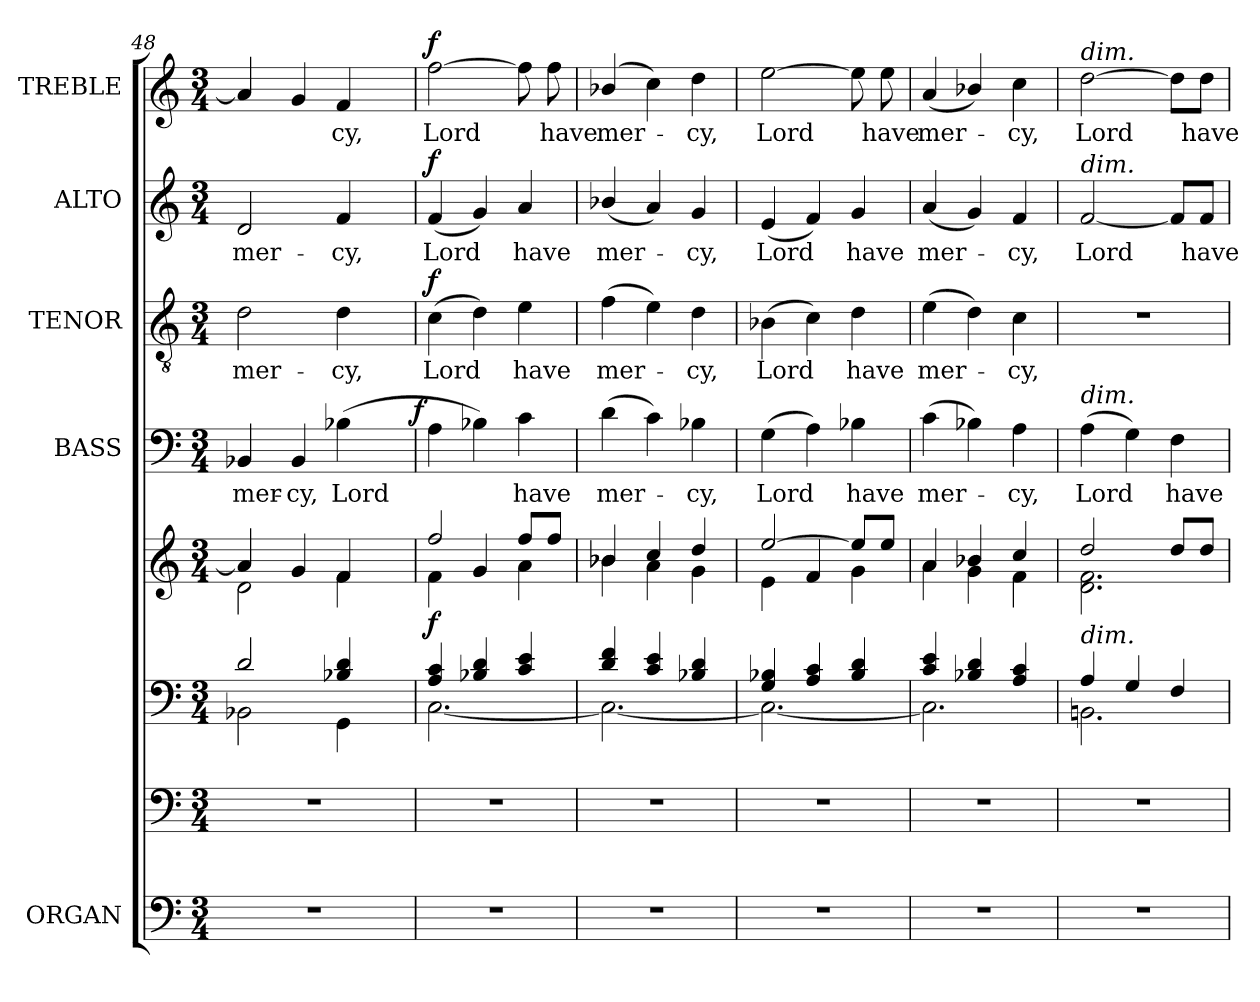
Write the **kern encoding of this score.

**kern	**kern	**kern	**kern	**dynam	**kern	**text	**dynam	**kern	**text	**dynam	**kern	**text	**dynam	**kern	**text	**dynam
*part5	*part5	*part5	*part5	*part5	*part4	*part4	*part4	*part3	*part3	*part3	*part2	*part2	*part2	*part1	*part1	*part1
*staff8	*staff7	*staff6	*staff5	*staff5/6/7/8	*staff4	*staff4	*staff4	*staff3	*staff3	*staff3	*staff2	*staff2	*staff2	*staff1	*staff1	*staff1
*I"ORGAN	*	*	*	*	*I"BASS	*	*	*I"TENOR	*	*	*I"ALTO	*	*	*I"TREBLE	*	*
*I'Org.	*	*	*	*	*I'B.	*	*	*I'T.	*	*	*I'A.	*	*	*	*	*
*clefF4	*clefF4	*clefF4	*clefG2	*	*clefF4	*	*	*clefGv2	*	*	*clefG2	*	*	*clefG2	*	*
*	*	*	*	*	*	*	*	*ITrd7c12	*	*	*	*	*	*	*	*
*k[]	*k[]	*k[]	*k[]	*	*k[]	*	*	*k[]	*	*	*k[]	*	*	*k[]	*	*
*C:	*C:	*C:	*C:	*	*C:	*	*	*C:	*	*	*C:	*	*	*C:	*	*
*M3/4	*M3/4	*M3/4	*M3/4	*	*M3/4	*	*	*M3/4	*	*	*M3/4	*	*	*M3/4	*	*
=48	=48	=48	=48	=48	=48	=48	=48	=48	=48	=48	=48	=48	=48	=48	=48	=48
!LO:N:vis=1	!LO:N:vis=1	!	!	!	!	!	!	!	!	!	!	!	!	!	!	!
*	*	*^	*^	*	*	*	*	*	*	*	*	*	*	*	*	*
!	!	!	!	!	!	!	!	!LO:LY:b:color=#000000	!	!	!	!	!	!	!	!	!	!
!	!	!	!	!	!	!	!	!	!	!	!LO:LY:b:color=#000000	!	!	!	!	!	!	!
!	!	!	!	!	!	!	!	!	!	!	!	!	!	!LO:LY:b:color=#000000	!	!	!	!
*	*	*	*	*	*	*	*^	*	*	*	*	*	*	*	*	*	*	*
2.r	2.r	2di/	2BB-i\	4ai/]	2di\	.	4BB-i/	2ryy	mer-	.	2Di\	mer-	.	2di/	mer-	.	4ai/]	.	.
!	!	!	!	!	!	!	!	!	!LO:LY:b:color=#000000	!	!	!	!	!	!	!	!	!	!
.	.	.	.	4gi/	.	.	4BB-i/	.	-cy,	.	.	.	.	.	.	.	4gi/	.	.
!	!	!	!	!	!	!	!	!	!LO:LY:b:color=#000000	!	!	!	!	!	!	!	!	!	!
!	!	!	!	!	!	!	!	!	!	!	!	!LO:LY:b:color=#000000	!	!	!	!	!	!	!
!	!	!	!	!	!	!	!	!	!	!	!	!	!	!	!LO:LY:b:color=#000000	!	!	!	!
!	!	!	!	!	!	!	!	!	!	!	!	!	!	!	!	!	!	!LO:LY:b:color=#000000	!
.	.	4B-i/ 4di	4GGi\	4fi/	4fi\	.	(4B-i\	8ryy	Lord	.	4Di\	-cy,	.	4fi/	-cy,	.	4fi/	-cy,	.
.	.	.	.	.	.	.	.	16ryy	.	.	.	.	.	.	.	.	.	.	.
.	.	.	.	.	.	.	.	32ryy	.	.	.	.	.	.	.	.	.	.	.
.	.	.	.	.	.	.	.	64ryy	.	.	.	.	.	.	.	.	.	.	.
.	.	.	.	.	.	.	.	128...ryy	.	.	.	.	.	.	.	.	.	.	.
.	.	.	.	.	.	.	.	1024ryy	.	f	.	.	.	.	.	.	.	.	.
=49	=49	=49	=49	=49	=49	=49	=49	=49	=49	=49	=49	=49	=49	=49	=49	=49	=49	=49	=49
!LO:N:vis=1	!LO:N:vis=1	!	!	!	!	!	!	!	!	!	!	!	!	!	!	!	!	!	!
*	*	*	*	*	*	*	*v	*v	*	*	*	*	*	*	*	*	*	*	*
*	*	*	*	*	*	*	*^	*	*	*	*	*	*	*	*	*	*	*
!	!	!	!	!	!	!	!	!	!	!	!	!LO:LY:b:color=#000000	!	!	!	!	!	!	!
*	*	*	*	*	*	*	*v	*v	*	*	*	*	*	*	*	*	*	*	*
*	*	*	*	*	*	*	*^	*	*	*	*	*	*	*	*	*	*	*
!	!	!	!	!	!	!	!	!	!	!	!	!	!	!	!LO:LY:b:color=#000000	!	!	!	!
*	*	*	*	*	*	*	*v	*v	*	*	*	*	*	*	*	*	*	*	*
*	*	*	*	*	*	*	*^	*	*	*	*	*	*	*	*	*	*	*
!	!	!	!	!	!	!	!	!	!	!	!	!	!	!	!	!	!	!LO:LY:b:color=#000000	!
*	*	*	*	*	*	*	*v	*v	*	*	*	*	*	*	*	*	*	*	*
2.r	2.r	4Ai/ 4ci	[2.Ci\	2ffi/	4fi\	f	4Ai\	.	.	(4Ci\	Lord	f	(4fi/	Lord	f	[2ffi\	Lord	f
.	.	4B-i/ 4di	.	.	4gi/	.	4B-i\)	.	.	4Di\)	.	.	4gi/)	.	.	.	.	.
!	!	!	!	!	!	!	!	!LO:LY:b:color=#000000	!	!	!	!	!	!	!	!	!	!
!	!	!	!	!	!	!	!	!	!	!	!LO:LY:b:color=#000000	!	!	!	!	!	!	!
!	!	!	!	!	!	!	!	!	!	!	!	!	!	!LO:LY:b:color=#000000	!	!	!	!
.	.	4ci/ 4ei	.	8ffi/L	4ai\	.	4ci\	have	.	4Ei\	have	.	4ai/	have	.	8ffi\]	.	.
!	!	!	!	!	!	!	!	!	!	!	!	!	!	!	!	!	!LO:LY:b:color=#000000	!
.	.	.	.	8ffi/J	.	.	.	.	.	.	.	.	.	.	.	8ffi\	have	.
=50	=50	=50	=50	=50	=50	=50	=50	=50	=50	=50	=50	=50	=50	=50	=50	=50	=50	=50
!LO:N:vis=1	!LO:N:vis=1	!	!	!	!	!	!	!	!	!	!	!	!	!	!	!	!	!
!	!	!	!	!	!	!	!	!LO:LY:b:color=#000000	!	!	!	!	!	!	!	!	!	!
!	!	!	!	!	!	!	!	!	!	!	!LO:LY:b:color=#000000	!	!	!	!	!	!	!
!	!	!	!	!	!	!	!	!	!	!	!	!	!	!LO:LY:b:color=#000000	!	!	!	!
!	!	!	!	!	!	!	!	!	!	!	!	!	!	!	!	!	!LO:LY:b:color=#000000	!
2.r	2.r	4di/ 4fi	2.Ci\_	4b-i/	4b-i\	.	(4di\	mer-	.	(4Fi\	mer-	.	(4b-i/	mer-	.	(4b-i/	mer-	.
.	.	4ci/ 4ei	.	4cci/	4ai\	.	4ci\)	.	.	4Ei\)	.	.	4ai/)	.	.	4cci\)	.	.
!	!	!	!	!	!	!	!	!LO:LY:b:color=#000000	!	!	!	!	!	!	!	!	!	!
!	!	!	!	!	!	!	!	!	!	!	!LO:LY:b:color=#000000	!	!	!	!	!	!	!
!	!	!	!	!	!	!	!	!	!	!	!	!	!	!LO:LY:b:color=#000000	!	!	!	!
!	!	!	!	!	!	!	!	!	!	!	!	!	!	!	!	!	!LO:LY:b:color=#000000	!
.	.	4B-i/ 4di	.	4ddi/	4gi\	.	4B-i\	-cy,	.	4Di\	-cy,	.	4gi/	-cy,	.	4ddi\	-cy,	.
!!LO:PB:g=z
=51	=51	=51	=51	=51	=51	=51	=51	=51	=51	=51	=51	=51	=51	=51	=51	=51	=51	=51
!LO:N:vis=1	!LO:N:vis=1	!	!	!	!	!	!	!	!	!	!	!	!	!	!	!	!	!
!	!	!	!	!	!	!	!	!LO:LY:b:color=#000000	!	!	!	!	!	!	!	!	!	!
!	!	!	!	!	!	!	!	!	!	!	!LO:LY:b:color=#000000	!	!	!	!	!	!	!
!	!	!	!	!	!	!	!	!	!	!	!	!	!	!LO:LY:b:color=#000000	!	!	!	!
!	!	!	!	!	!	!	!	!	!	!	!	!	!	!	!	!	!LO:LY:b:color=#000000	!
2.r	2.r	4Gi/ 4B-i	2.Ci\_	[2eei/	4ei\	.	(4Gi\	Lord	.	(4BB-i\	Lord	.	(4ei/	Lord	.	[2eei\	Lord	.
.	.	4Ai/ 4ci	.	.	4fi/	.	4Ai\)	.	.	4Ci\)	.	.	4fi/)	.	.	.	.	.
!	!	!	!	!	!	!	!	!LO:LY:b:color=#000000	!	!	!	!	!	!	!	!	!	!
!	!	!	!	!	!	!	!	!	!	!	!LO:LY:b:color=#000000	!	!	!	!	!	!	!
!	!	!	!	!	!	!	!	!	!	!	!	!	!	!LO:LY:b:color=#000000	!	!	!	!
.	.	4B-i/ 4di	.	8eei/L]	4gi\	.	4B-i\	have	.	4Di\	have	.	4gi/	have	.	8eei\]	.	.
!	!	!	!	!	!	!	!	!	!	!	!	!	!	!	!	!	!LO:LY:b:color=#000000	!
.	.	.	.	8eei/J	.	.	.	.	.	.	.	.	.	.	.	8eei\	have	.
=52	=52	=52	=52	=52	=52	=52	=52	=52	=52	=52	=52	=52	=52	=52	=52	=52	=52	=52
!LO:N:vis=1	!LO:N:vis=1	!	!	!	!	!	!	!	!	!	!	!	!	!	!	!	!	!
!	!	!	!	!	!	!	!	!LO:LY:b:color=#000000	!	!	!	!	!	!	!	!	!	!
!	!	!	!	!	!	!	!	!	!	!	!LO:LY:b:color=#000000	!	!	!	!	!	!	!
!	!	!	!	!	!	!	!	!	!	!	!	!	!	!LO:LY:b:color=#000000	!	!	!	!
!	!	!	!	!	!	!	!	!	!	!	!	!	!	!	!	!	!LO:LY:b:color=#000000	!
2.r	2.r	4ci/ 4ei	2.Ci\]	4ai/	4ai\	.	(4ci\	mer-	.	(4Ei\	mer-	.	(4ai/	mer-	.	(4ai/	mer-	.
.	.	4B-i/ 4di	.	4b-i/	4gi\	.	4B-i\)	.	.	4Di\)	.	.	4gi/)	.	.	4b-i/)	.	.
!	!	!	!	!	!	!	!	!LO:LY:b:color=#000000	!	!	!	!	!	!	!	!	!	!
!	!	!	!	!	!	!	!	!	!	!	!LO:LY:b:color=#000000	!	!	!	!	!	!	!
!	!	!	!	!	!	!	!	!	!	!	!	!	!	!LO:LY:b:color=#000000	!	!	!	!
!	!	!	!	!	!	!	!	!	!	!	!	!	!	!	!	!	!LO:LY:b:color=#000000	!
.	.	4Ai/ 4ci	.	4cci/	4fi\	.	4Ai\	-cy,	.	4Ci\	-cy,	.	4fi/	-cy,	.	4cci\	-cy,	.
=53	=53	=53	=53	=53	=53	=53	=53	=53	=53	=53	=53	=53	=53	=53	=53	=53	=53	=53
!LO:N:vis=1	!LO:N:vis=1	!	!	!	!	!	!	!	!	!	!	!	!	!	!	!	!	!
!	!	!	!	!	!	!	!	!LO:LY:b:color=#000000	!	!LO:N:vis=1	!	!	!	!	!	!	!	!
!	!	!	!	!	!	!	!	!	!	!	!	!	!	!LO:LY:b:color=#000000	!	!	!	!
!	!	!	!	!	!	!	!	!	!	!	!	!	!	!	!	!LO:TX:a:i:t=dim.	!	!
!	!	!	!	!	!	!	!	!	!	!	!	!	!LO:TX:a:i:t=dim.	!	!	!	!	!
!	!	!	!	!	!	!	!LO:TX:a:i:t=dim.	!	!	!	!	!	!	!	!	!	!	!
!	!	!LO:TX:a:i:t=dim.	!	!	!	!	!	!	!	!	!	!	!	!	!	!	!	!
!	!	!	!	!	!	!	!	!	!	!	!	!	!	!	!	!	!LO:LY:b:color=#000000	!
2.r	2.r	4Ai/	2.BBni\	2ddi/	2.di\ 2.fi	.	(4Ai\	Lord	.	2.r	.	.	[2fi/	Lord	.	[2ddi\	Lord	.
.	.	4Gi/	.	.	.	.	4Gi\)	.	.	.	.	.	.	.	.	.	.	.
!	!	!	!	!	!	!	!	!LO:LY:b:color=#000000	!	!	!	!	!	!	!	!	!	!
.	.	4Fi/	.	8ddi/L	.	.	4Fi\	have	.	.	.	.	8fi/L]	.	.	8ddi\L]	.	.
!	!	!	!	!	!	!	!	!	!	!	!	!	!	!LO:LY:b:color=#000000	!	!	!	!
!	!	!	!	!	!	!	!	!	!	!	!	!	!	!	!	!	!LO:LY:b:color=#000000	!
.	.	.	.	8ddi/J	.	.	.	.	.	.	.	.	8fi/J	have	.	8ddi\J	have	.
*	*	*v	*v	*	*	*	*	*	*	*	*	*	*	*	*	*	*	*
*	*	*	*v	*v	*	*	*	*	*	*	*	*	*	*	*	*	*
=	=	=	=	=	=	=	=	=	=	=	=	=	=	=	=	=
*-	*-	*-	*-	*-	*-	*-	*-	*-	*-	*-	*-	*-	*-	*-	*-	*-
